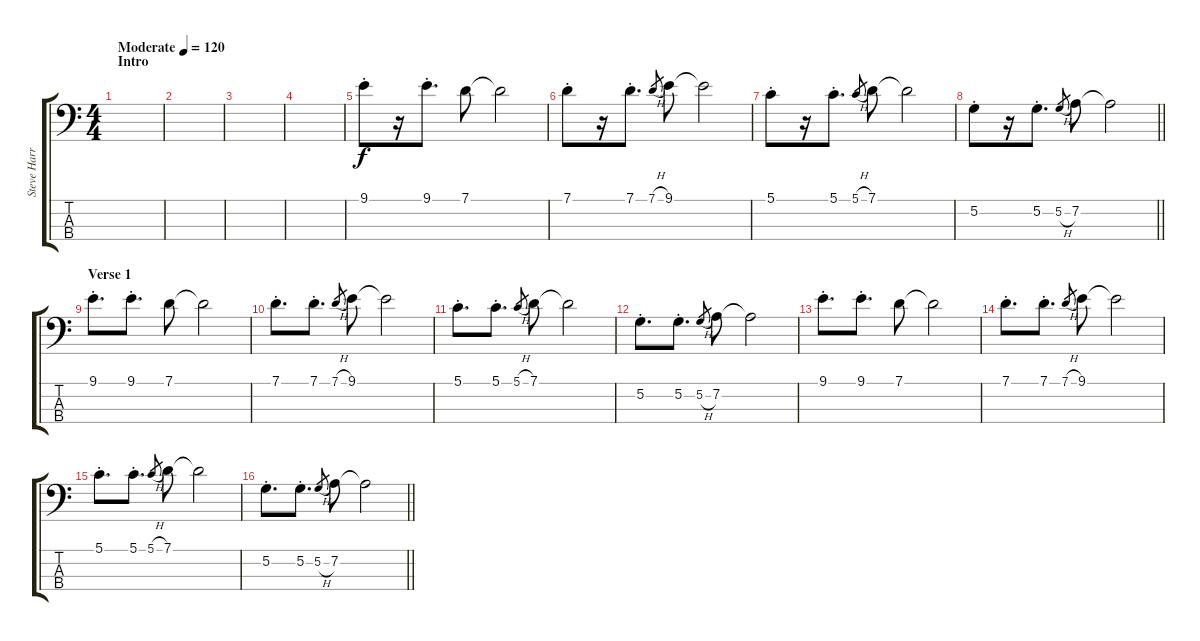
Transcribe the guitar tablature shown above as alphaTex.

\track ("Steve Harris" "Steve Harr") {instrument electricbassfinger}
\staff {score tabs}
\tuning (G2 D2 A1 E1) {hide}
\ts (4 4)
\section ("" "Intro")
\tempo (120 "Moderate")
\clef f4
\ks c
|
|
|
|
9.1{st}.8 r.16 9.1{st}.8{d} 7.1.8 7.1{t}.2 |
7.1{st}.8 r.16 7.1{st}.8{d} 7.1{h}.8{gr} 9.1.8 9.1{t}.2 |
5.1{st}.8 r.16 5.1{st}.8{d} 5.1{h}.8{gr} 7.1.8 7.1{t}.2 |
\barLineRight lightlight
5.2{st}.8 r.16 5.2{st}.8{d} 5.2{h}.8{gr} 7.2.8 7.2{t}.2 |
\section ("" "Verse 1")
9.1{st}.8{d} 9.1{st}.8{d} 7.1.8 7.1{t}.2 |
7.1{st}.8{d} 7.1{st}.8{d} 7.1{h}.8{gr} 9.1.8 9.1{t}.2 |
5.1{st}.8{d} 5.1{st}.8{d} 5.1{h}.8{gr} 7.1.8 7.1{t}.2 |
5.2{st}.8{d} 5.2{st}.8{d} 5.2{h}.8{gr} 7.2.8 7.2{t}.2 |
9.1{st}.8{d} 9.1{st}.8{d} 7.1.8 7.1{t}.2 |
7.1{st}.8{d} 7.1{st}.8{d} 7.1{h}.8{gr} 9.1.8 9.1{t}.2 |
5.1{st}.8{d} 5.1{st}.8{d} 5.1{h}.8{gr} 7.1.8 7.1{t}.2 |
\barLineRight lightlight
5.2{st}.8{d} 5.2{st}.8{d} 5.2{h}.8{gr} 7.2.8 7.2{t}.2
